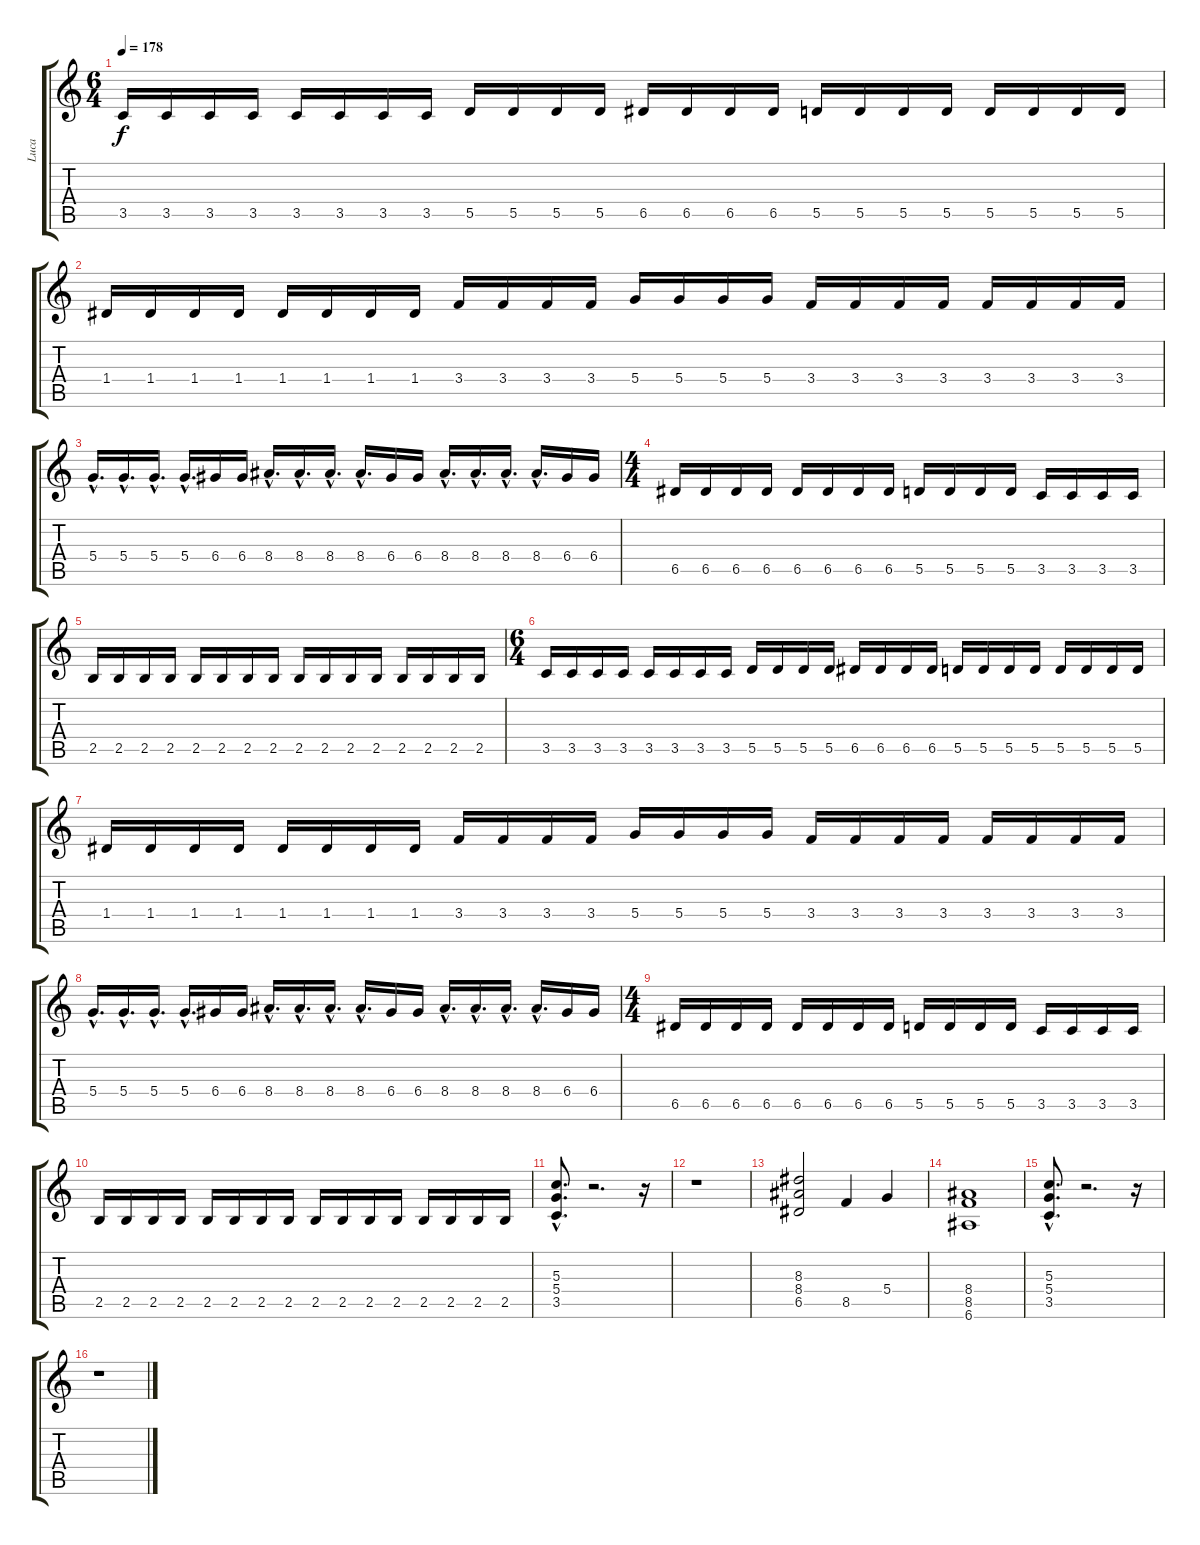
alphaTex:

\track ("Luca" "Luca") {instrument distortionguitar}
\staff {score tabs}
\tuning (E4 B3 G3 D3 A2 E2) {hide}
\ts (6 4)
\tempo 178
\clef g2
\ks c
3.5.16{dy f} 3.5.16 3.5.16 3.5.16 3.5.16 3.5.16 3.5.16 3.5.16 5.5.16 5.5.16 5.5.16 5.5.16 6.5.16 6.5.16 6.5.16 6.5.16 5.5.16 5.5.16 5.5.16 5.5.16 5.5.16 5.5.16 5.5.16 5.5.16 |
1.4.16 1.4.16 1.4.16 1.4.16 1.4.16 1.4.16 1.4.16 1.4.16 3.4.16 3.4.16 3.4.16 3.4.16 5.4.16 5.4.16 5.4.16 5.4.16 3.4.16 3.4.16 3.4.16 3.4.16 3.4.16 3.4.16 3.4.16 3.4.16 |
5.4{hac}.16{d} 5.4{hac}.16{d} 5.4{hac}.16{d} 5.4{hac}.16{d} 6.4.16 6.4.16 8.4{hac}.16{d} 8.4{hac}.16{d} 8.4{hac}.16{d} 8.4{hac}.16{d} 6.4.16 6.4.16 8.4{hac}.16{d} 8.4{hac}.16{d} 8.4{hac}.16{d} 8.4{hac}.16{d} 6.4.16 6.4.16 |
\ts (4 4)
6.5.16 6.5.16 6.5.16 6.5.16 6.5.16 6.5.16 6.5.16 6.5.16 5.5.16 5.5.16 5.5.16 5.5.16 3.5.16 3.5.16 3.5.16 3.5.16 |
2.5.16 2.5.16 2.5.16 2.5.16 2.5.16 2.5.16 2.5.16 2.5.16 2.5.16 2.5.16 2.5.16 2.5.16 2.5.16 2.5.16 2.5.16 2.5.16 |
\ts (6 4)
3.5.16 3.5.16 3.5.16 3.5.16 3.5.16 3.5.16 3.5.16 3.5.16 5.5.16 5.5.16 5.5.16 5.5.16 6.5.16 6.5.16 6.5.16 6.5.16 5.5.16 5.5.16 5.5.16 5.5.16 5.5.16 5.5.16 5.5.16 5.5.16 |
1.4.16 1.4.16 1.4.16 1.4.16 1.4.16 1.4.16 1.4.16 1.4.16 3.4.16 3.4.16 3.4.16 3.4.16 5.4.16 5.4.16 5.4.16 5.4.16 3.4.16 3.4.16 3.4.16 3.4.16 3.4.16 3.4.16 3.4.16 3.4.16 |
5.4{hac}.16{d} 5.4{hac}.16{d} 5.4{hac}.16{d} 5.4{hac}.16{d} 6.4.16 6.4.16 8.4{hac}.16{d} 8.4{hac}.16{d} 8.4{hac}.16{d} 8.4{hac}.16{d} 6.4.16 6.4.16 8.4{hac}.16{d} 8.4{hac}.16{d} 8.4{hac}.16{d} 8.4{hac}.16{d} 6.4.16 6.4.16 |
\ts (4 4)
6.5.16 6.5.16 6.5.16 6.5.16 6.5.16 6.5.16 6.5.16 6.5.16 5.5.16 5.5.16 5.5.16 5.5.16 3.5.16 3.5.16 3.5.16 3.5.16 |
2.5.16 2.5.16 2.5.16 2.5.16 2.5.16 2.5.16 2.5.16 2.5.16 2.5.16 2.5.16 2.5.16 2.5.16 2.5.16 2.5.16 2.5.16 2.5.16 |
(5.3{hac} 5.4{hac} 3.5{hac}).8{d} r.2{d} r.16 |
r.1 |
(8.3 8.4 6.5).2 8.5.4 5.4.4 |
(8.4 8.5 6.6).1 |
(5.3{hac} 5.4{hac} 3.5{hac}).8{d} r.2{d} r.16 |
r.1
